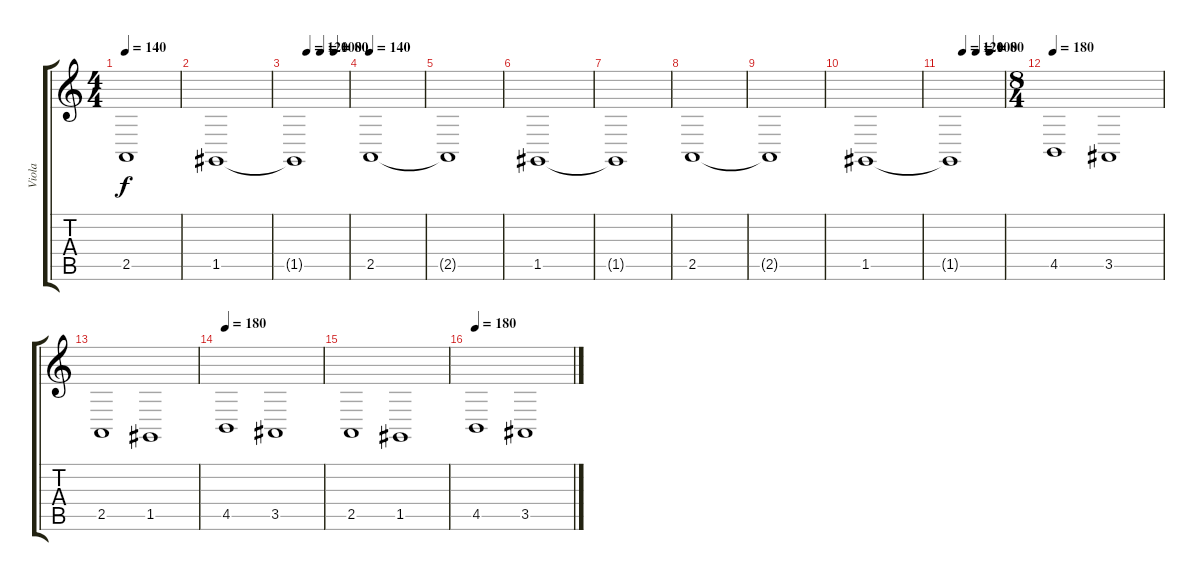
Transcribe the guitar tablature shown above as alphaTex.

\track ("Viola" "Viola") {instrument viola}
\staff {score tabs}
\tuning (D4 A3 F3 C3 G2 D2) {hide}
\ts (4 4)
\tempo 140
\clef g2
\ks c
2.5{t}.1{dy f} |
1.5.1 |
\tempo (120 0.25)
\tempo (100 0.5)
\tempo (80 0.75)
1.5{t}.1 |
\tempo 140
2.5.1 |
2.5{t}.1{volume 14 balance 12} |
1.5.1 |
1.5{t}.1{volume 14 balance 11} |
2.5.1 |
2.5{t}.1{volume 14 balance 12} |
1.5.1 |
\tempo (120 0.25)
\tempo (100 0.5)
\tempo (80 0.75)
1.5{t}.1 |
\ts (8 4)
\tempo 165
\tempo 180
4.5.1{volume 13 balance 13} 3.5.1 |
2.5.1 1.5.1 |
\tempo 165
\tempo 180
4.5.1 3.5.1 |
2.5.1 1.5.1 |
\tempo 165
\tempo 180
4.5.1 3.5.1
